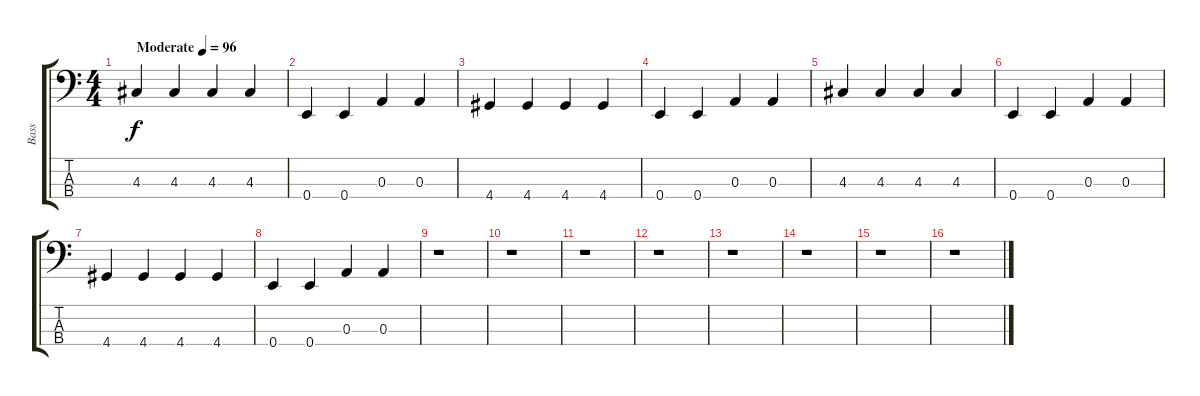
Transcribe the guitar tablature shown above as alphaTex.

\track ("Bass" "Bass") {instrument synthbass2}
\staff {score tabs}
\tuning (G2 D2 A1 E1) {hide}
\ts (4 4)
\tempo (96 "Moderate")
\clef f4
\ks c
4.3.4{dy f instrument synthbass2} 4.3.4 4.3.4 4.3.4 |
0.4.4 0.4.4 0.3.4 0.3.4 |
4.4.4 4.4.4 4.4.4 4.4.4 |
0.4.4 0.4.4 0.3.4 0.3.4 |
4.3.4 4.3.4 4.3.4 4.3.4 |
0.4.4 0.4.4 0.3.4 0.3.4 |
4.4.4 4.4.4 4.4.4 4.4.4 |
0.4.4 0.4.4 0.3.4 0.3.4 |
r.1 |
r.1 |
r.1 |
r.1 |
r.1 |
r.1 |
r.1 |
r.1
